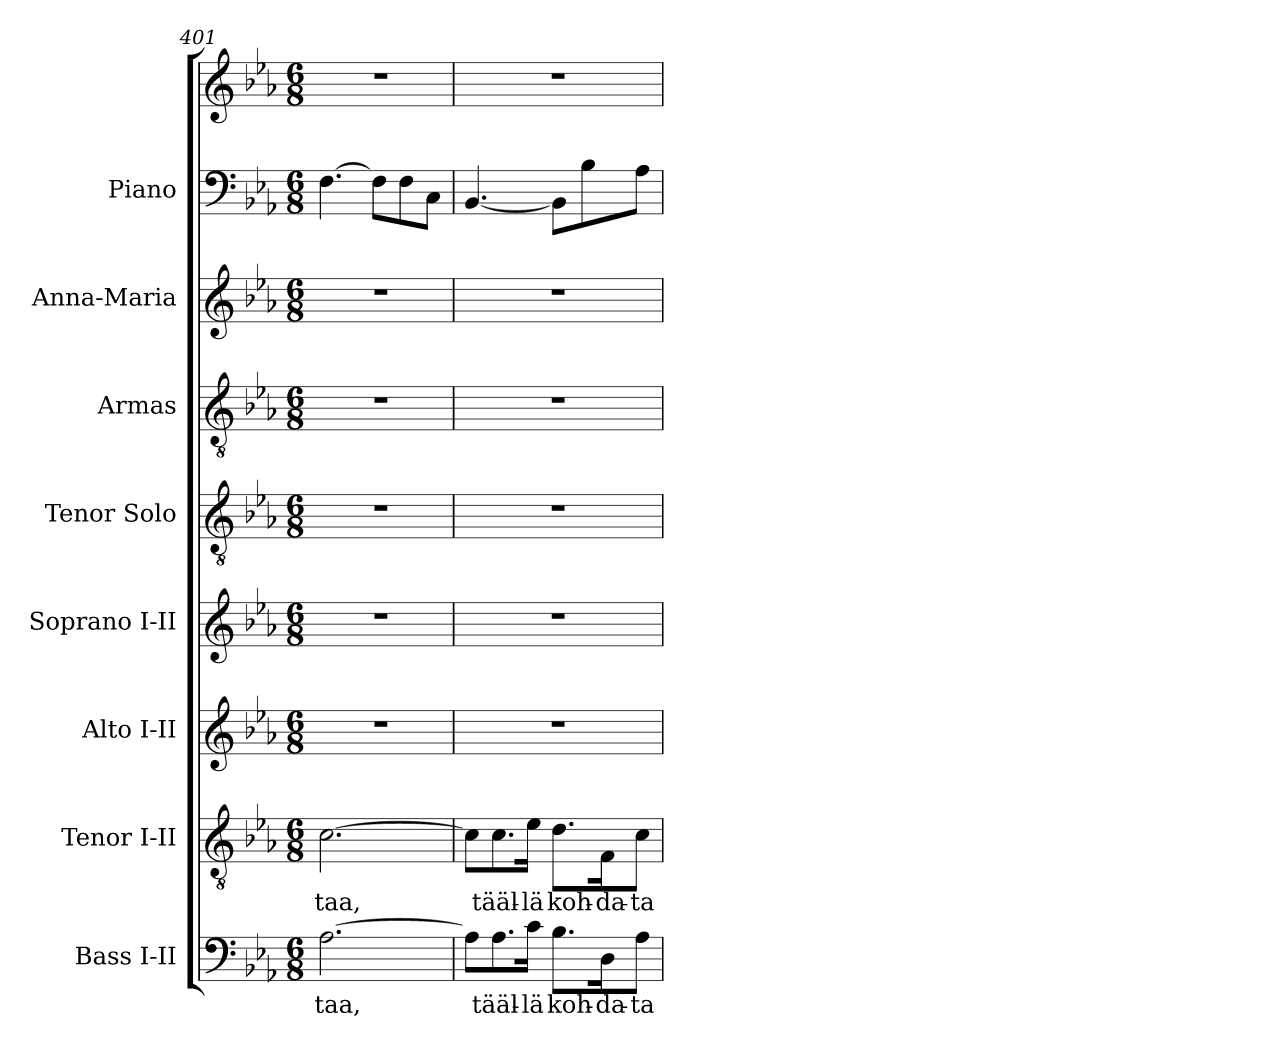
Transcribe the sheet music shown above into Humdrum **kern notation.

**kern	**text	**kern	**text	**kern	**kern	**kern	**kern	**kern	**kern	**kern
*part8	*part8	*part7	*part7	*part6	*part5	*part4	*part3	*part2	*part1	*part1
*staff9	*staff9	*staff8	*staff8	*staff7	*staff6	*staff5	*staff4	*staff3	*staff2	*staff1
*I"Bass I-II	*	*I"Tenor I-II	*	*I"Alto I-II	*I"Soprano I-II	*I"Tenor Solo	*I"Armas	*I"Anna-Maria	*I"Piano	*
*I'B.	*	*I'T.	*	*I'A.	*I'S.	*I'T. Solo	*I'Armas	*I'A-M	*I'Pno.	*
*clefF4	*	*clefGv2	*	*clefG2	*clefG2	*clefGv2	*clefGv2	*clefG2	*clefF4	*clefG2
*	*	*ITrd7c12	*	*	*	*ITrd7c12	*ITrd7c12	*	*	*
*k[b-e-a-]	*	*k[b-e-a-]	*	*k[b-e-a-]	*k[b-e-a-]	*k[b-e-a-]	*k[b-e-a-]	*k[b-e-a-]	*k[b-e-a-]	*k[b-e-a-]
*E-:	*	*E-:	*	*E-:	*E-:	*E-:	*E-:	*E-:	*E-:	*E-:
*M6/8	*	*M6/8	*	*M6/8	*M6/8	*M6/8	*M6/8	*M6/8	*M6/8	*M6/8
=401	=401	=401	=401	=401	=401	=401	=401	=401	=401	=401
!	!LO:LY:b:color=#000000	!	!	!	!	!	!	!	!	!
!	!	!	!LO:LY:b:color=#000000	!LO:N:vis=1	!LO:N:vis=1	!LO:N:vis=1	!LO:N:vis=1	!LO:N:vis=1	!	!LO:N:vis=1
[>2.A-i\	taa,	[>2.Ci\	taa,	2.r	2.r	2.r	2.r	2.r	[>4.Fi\	2.r
.	.	.	.	.	.	.	.	.	8Fi\L]	.
.	.	.	.	.	.	.	.	.	8Fi\	.
.	.	.	.	.	.	.	.	.	8Ci\J	.
=402	=402	=402	=402	=402	=402	=402	=402	=402	=402	=402
!	!	!	!	!LO:N:vis=1	!LO:N:vis=1	!LO:N:vis=1	!LO:N:vis=1	!LO:N:vis=1	!	!LO:N:vis=1
8A-i\L]	.	8Ci\L]	.	2.r	2.r	2.r	2.r	2.r	[<4.BB-i/	2.r
!	!LO:LY:b:color=#000000	!	!	!	!	!	!	!	!	!
!	!	!	!LO:LY:b:color=#000000	!	!	!	!	!	!	!
8.A-i\	tääl-	8.Ci\	tääl-	.	.	.	.	.	.	.
!	!LO:LY:b:color=#000000	!	!	!	!	!	!	!	!	!
!	!	!	!LO:LY:b:color=#000000	!	!	!	!	!	!	!
16ci\Jk	-lä	16E-i\Jk	-lä	.	.	.	.	.	.	.
!	!LO:LY:b:color=#000000	!	!	!	!	!	!	!	!	!
!	!	!	!LO:LY:b:color=#000000	!	!	!	!	!	!	!
8.B-i\L	koh-	8.Di\L	koh-	.	.	.	.	.	8BB-i\L]	.
.	.	.	.	.	.	.	.	.	8B-i\	.
!	!LO:LY:b:color=#000000	!	!	!	!	!	!	!	!	!
!	!	!	!LO:LY:b:color=#000000	!	!	!	!	!	!	!
16Di\k	-da-	16FFi\k	-da-	.	.	.	.	.	.	.
!	!LO:LY:b:color=#000000	!	!	!	!	!	!	!	!	!
!	!	!	!LO:LY:b:color=#000000	!	!	!	!	!	!	!
8A-i\J	-ta	8Ci\J	-ta	.	.	.	.	.	8A-i\J	.
=	=	=	=	=	=	=	=	=	=	=
*-	*-	*-	*-	*-	*-	*-	*-	*-	*-	*-
